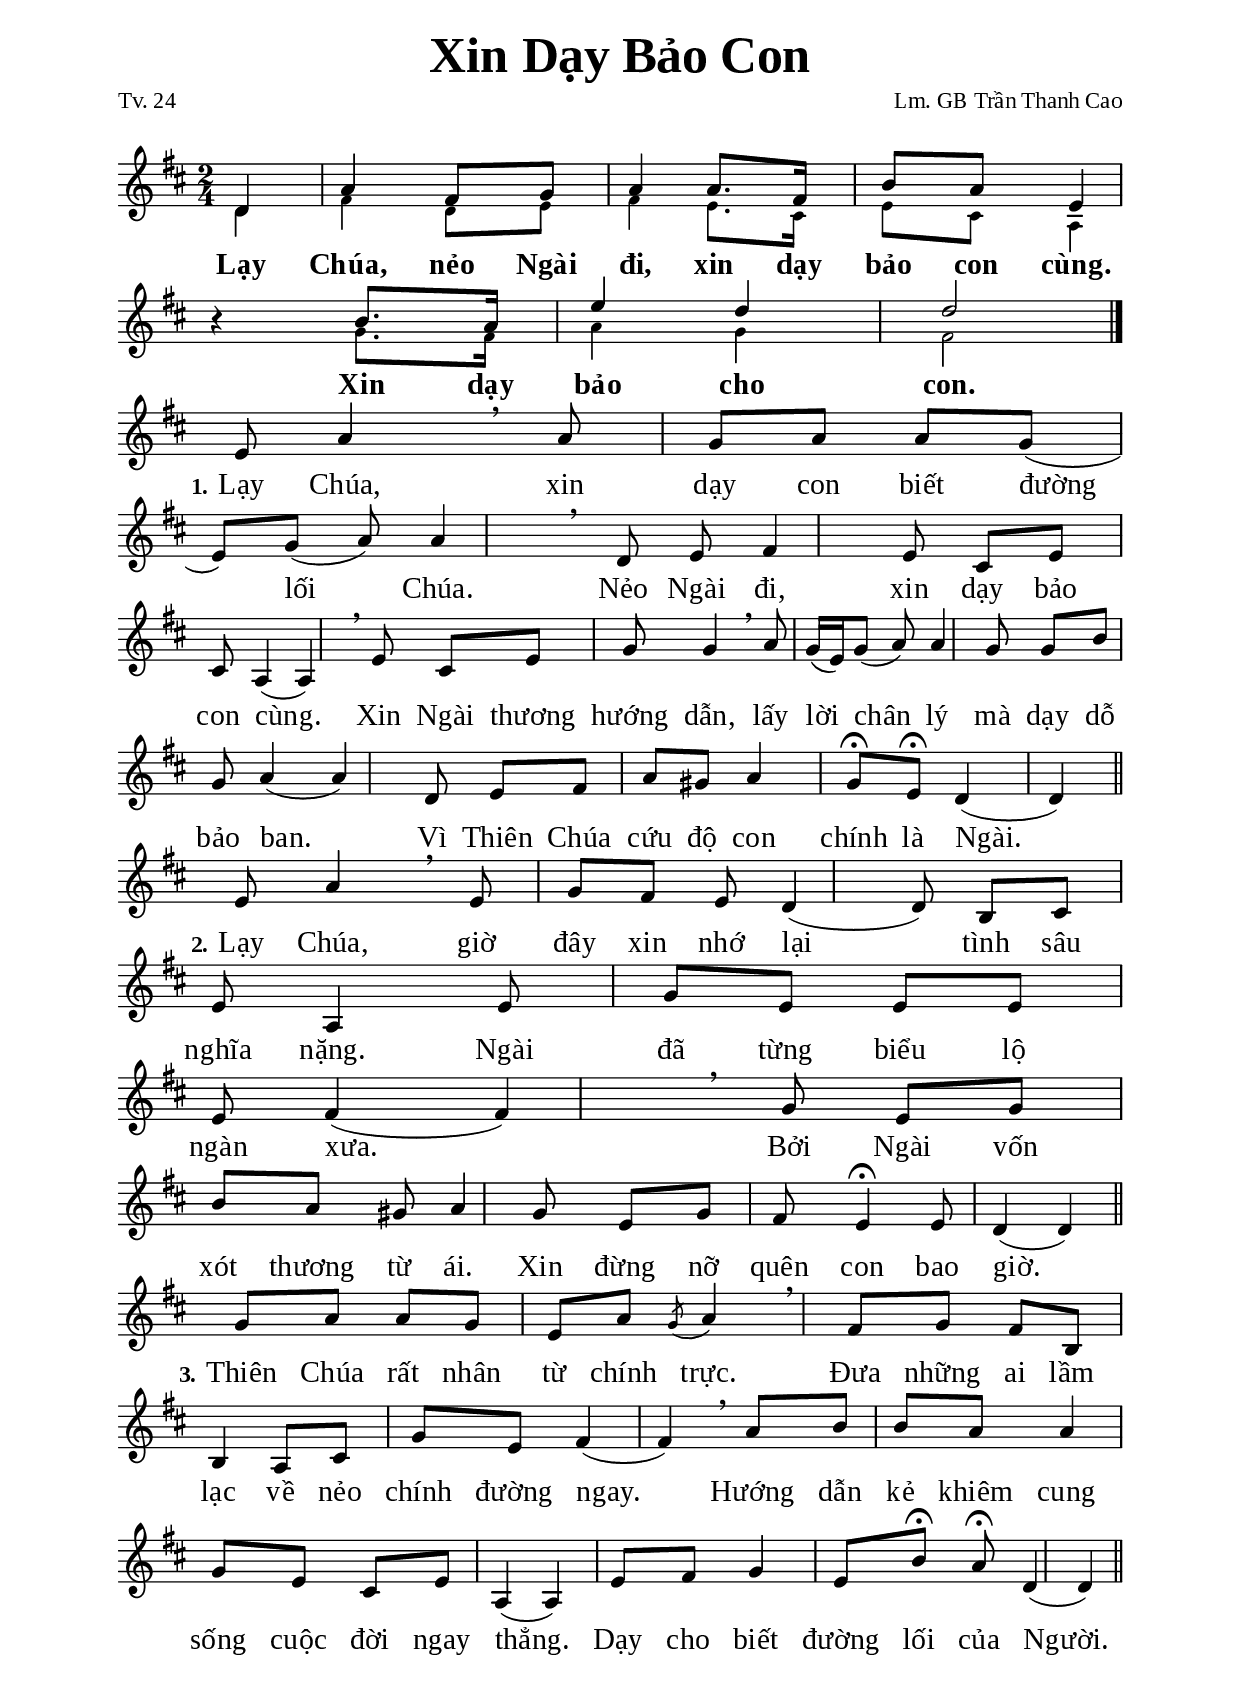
% Cài đặt chung
\version "2.22.1"
\include "english.ly"

\header {
  title = \markup { \fontsize #3 "Xin Dạy Bảo Con" }
  poet = "Tv. 24"
  composer = "Lm. GB Trần Thanh Cao"
  arranger = " "
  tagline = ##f
}

\paper {
  #(set-paper-size "a4")
  top-margin = 10\mm
  bottom-margin = 10\mm
  left-margin = 20\mm
  right-margin = 20\mm
  indent = #0
  #(define fonts
    (make-pango-font-tree
      "Liberation Serif"
      "Liberation Serif"
      "Liberation Serif"
      (/ 20 20)))
  page-count = #1
}

% Nhạc điệp khúc
nhacDiepKhucSop= \relative c' {
  \partial 4 d4 |
  a'4 fs8 g |
  a4 a8. fs16 |
  b8 a e4 |
  r b'8. a16 |
  e'4 d |
  d2 \bar "|."
}

nhacDiepKhucBass= \relative c' {
  \partial 4 d4 |
  fs d8 e |
  fs4 e8. cs16 |
  e8 cs a4 |
  r g'8. fs16 |
  a4 g |
  fs2
}

% Nhạc phiên khúc
nhacPhienKhucMot = \relative c' {
  e8 a4 \breathe
  a8 g a a g (e) g (a) a4 \breathe
  d,8 e fs4 e8 cs e cs a4 (a) \breathe
  e'8 cs e g g4 \breathe
  a8 g16 (e) g8 (a) a4 g8 g b g a4 (a)
  d,8 e fs a gs a4 g8 \fermata e \fermata d4 (d) \bar "||"
}

nhacPhienKhucHai = \relative c' {
  e8 a4 \breathe
  e8 g fs e d4 (d8) b cs e a,4
  e'8 g e e e e fs4 (fs) \breathe
  g8 e g b a gs a4
  g8 e g fs e4 \fermata e8 d4 (d) \bar "||"
}

nhacPhienKhucBa = \relative c'' {
  g8 a a g e a \acciaccatura g8 a4 \breathe
  fs8 g fs b, b4
  a8 cs g' e fs4 (fs) \breathe
  a8 b b a a4 g8 e cs e a,4 (a)
  e'8 fs g4 e8 b' \fermata a \fermata d,4 (d) \bar "||"
}

% Lời điệp khúc
loiDiepKhuc = \lyricmode {
  Lạy Chúa, nẻo Ngài đi, xin dạy bảo con cùng.
  Xin dạy bảo cho con.
}

% Lời phiên khúc
loiPhienKhucMot = \lyricmode {
  \set stanza = #"1."
  Lạy Chúa, xin dạy con biết đường lối Chúa.
  Nẻo Ngài đi, xin dạy bảo con cùng.
  Xin Ngài thương hướng dẫn,
  lấy lời chân lý mà dạy dỗ bảo ban.
  Vì Thiên Chúa cứu độ con chính là Ngài.
}

loiPhienKhucHai = \lyricmode {
  \set stanza = #"2."
  Lạy Chúa, giờ đây xin nhớ lại tình sâu nghĩa nặng.
  Ngài đã từng biểu lộ ngàn xưa.
  Bởi Ngài vốn xót thương từ ái.
  Xin đừng nỡ quên con bao giờ.
}

loiPhienKhucBa = \lyricmode {
  \set stanza = #"3."
  Thiên Chúa rất nhân từ chính trực.
  Đưa những ai lầm lạc về nẻo chính đường ngay.
  Hướng dẫn kẻ khiêm cung sống cuộc đời ngay thẳng.
  Dạy cho biết đường lối của Người.
}


% Dàn trang
\score {
  \new ChoirStaff <<
    \new Staff = diepKhuc \with {
        \consists "Merge_rests_engraver"
        %\magnifyStaff #(magstep +1)
      }
      <<
      \new Voice = beSop {
        \voiceOne \key d \major \time 2/4 \nhacDiepKhucSop
      }
      \new Voice = beBas {
        \override NoteHead.font-size = #-2
        \voiceTwo \key d \major \time 2/4 \nhacDiepKhucBass
      }
    >>
    \new Lyrics \lyricsto beSop \loiDiepKhuc
  >>
  \layout {
    \override Lyrics.LyricText.font-series = #'bold
    \override Lyrics.LyricText.font-size = #+2.5
    \override Lyrics.LyricSpace.minimum-distance = #4.0
    \override Score.BarNumber.break-visibility = ##(#f #f #f)
    \override Score.SpacingSpanner.uniform-stretching = ##t
  }
}

\score {
  \new ChoirStaff <<
    \new Staff = phienKhuc \with {
        %\magnifyStaff #(magstep +1)
      }
      <<
      \new Voice = beSop {
        \key d \major \time 2/4 \nhacPhienKhucMot
      }
    >>
    \new Lyrics \lyricsto beSop \loiPhienKhucMot
  >>
  \layout {
    \override Staff.TimeSignature.transparent = ##t
    \override Lyrics.LyricText.font-size = #+2.5
    \override Lyrics.LyricSpace.minimum-distance = #1.4
    \override Score.BarNumber.break-visibility = ##(#f #f #f)
    \override Score.SpacingSpanner.uniform-stretching = ##t
    \set Score.barAlways = ##t
    \set Score.defaultBarType = ""
  } 
}

\score {
  \new ChoirStaff <<
    \new Staff = phienKhuc \with {
        %\magnifyStaff #(magstep +1)
      }
      <<
      \new Voice = beSop {
        \key d \major \time 2/4 \nhacPhienKhucHai
      }
    >>
    \new Lyrics \lyricsto beSop \loiPhienKhucHai
  >>
  \layout {
    \override Staff.TimeSignature.transparent = ##t
    \override Lyrics.LyricText.font-size = #+2.5
    \override Lyrics.LyricSpace.minimum-distance = #3.0
    \override Score.BarNumber.break-visibility = ##(#f #f #f)
    \override Score.SpacingSpanner.uniform-stretching = ##t
    \set Score.barAlways = ##t
    \set Score.defaultBarType = ""
  } 
}

\score {
  \new ChoirStaff <<
    \new Staff = phienKhuc \with {
        %\magnifyStaff #(magstep +1)
      }
      <<
      \new Voice = beSop {
        \key d \major \time 2/4 \nhacPhienKhucBa
      }
    >>
    \new Lyrics \lyricsto beSop \loiPhienKhucBa
  >>
  \layout {
    \override Staff.TimeSignature.transparent = ##t
    \override Lyrics.LyricText.font-size = #+2.5
    \override Lyrics.LyricSpace.minimum-distance = #2.2
    \override Score.BarNumber.break-visibility = ##(#f #f #f)
    \override Score.SpacingSpanner.uniform-stretching = ##t
    \set Score.barAlways = ##t
    \set Score.defaultBarType = ""
  } 
}
